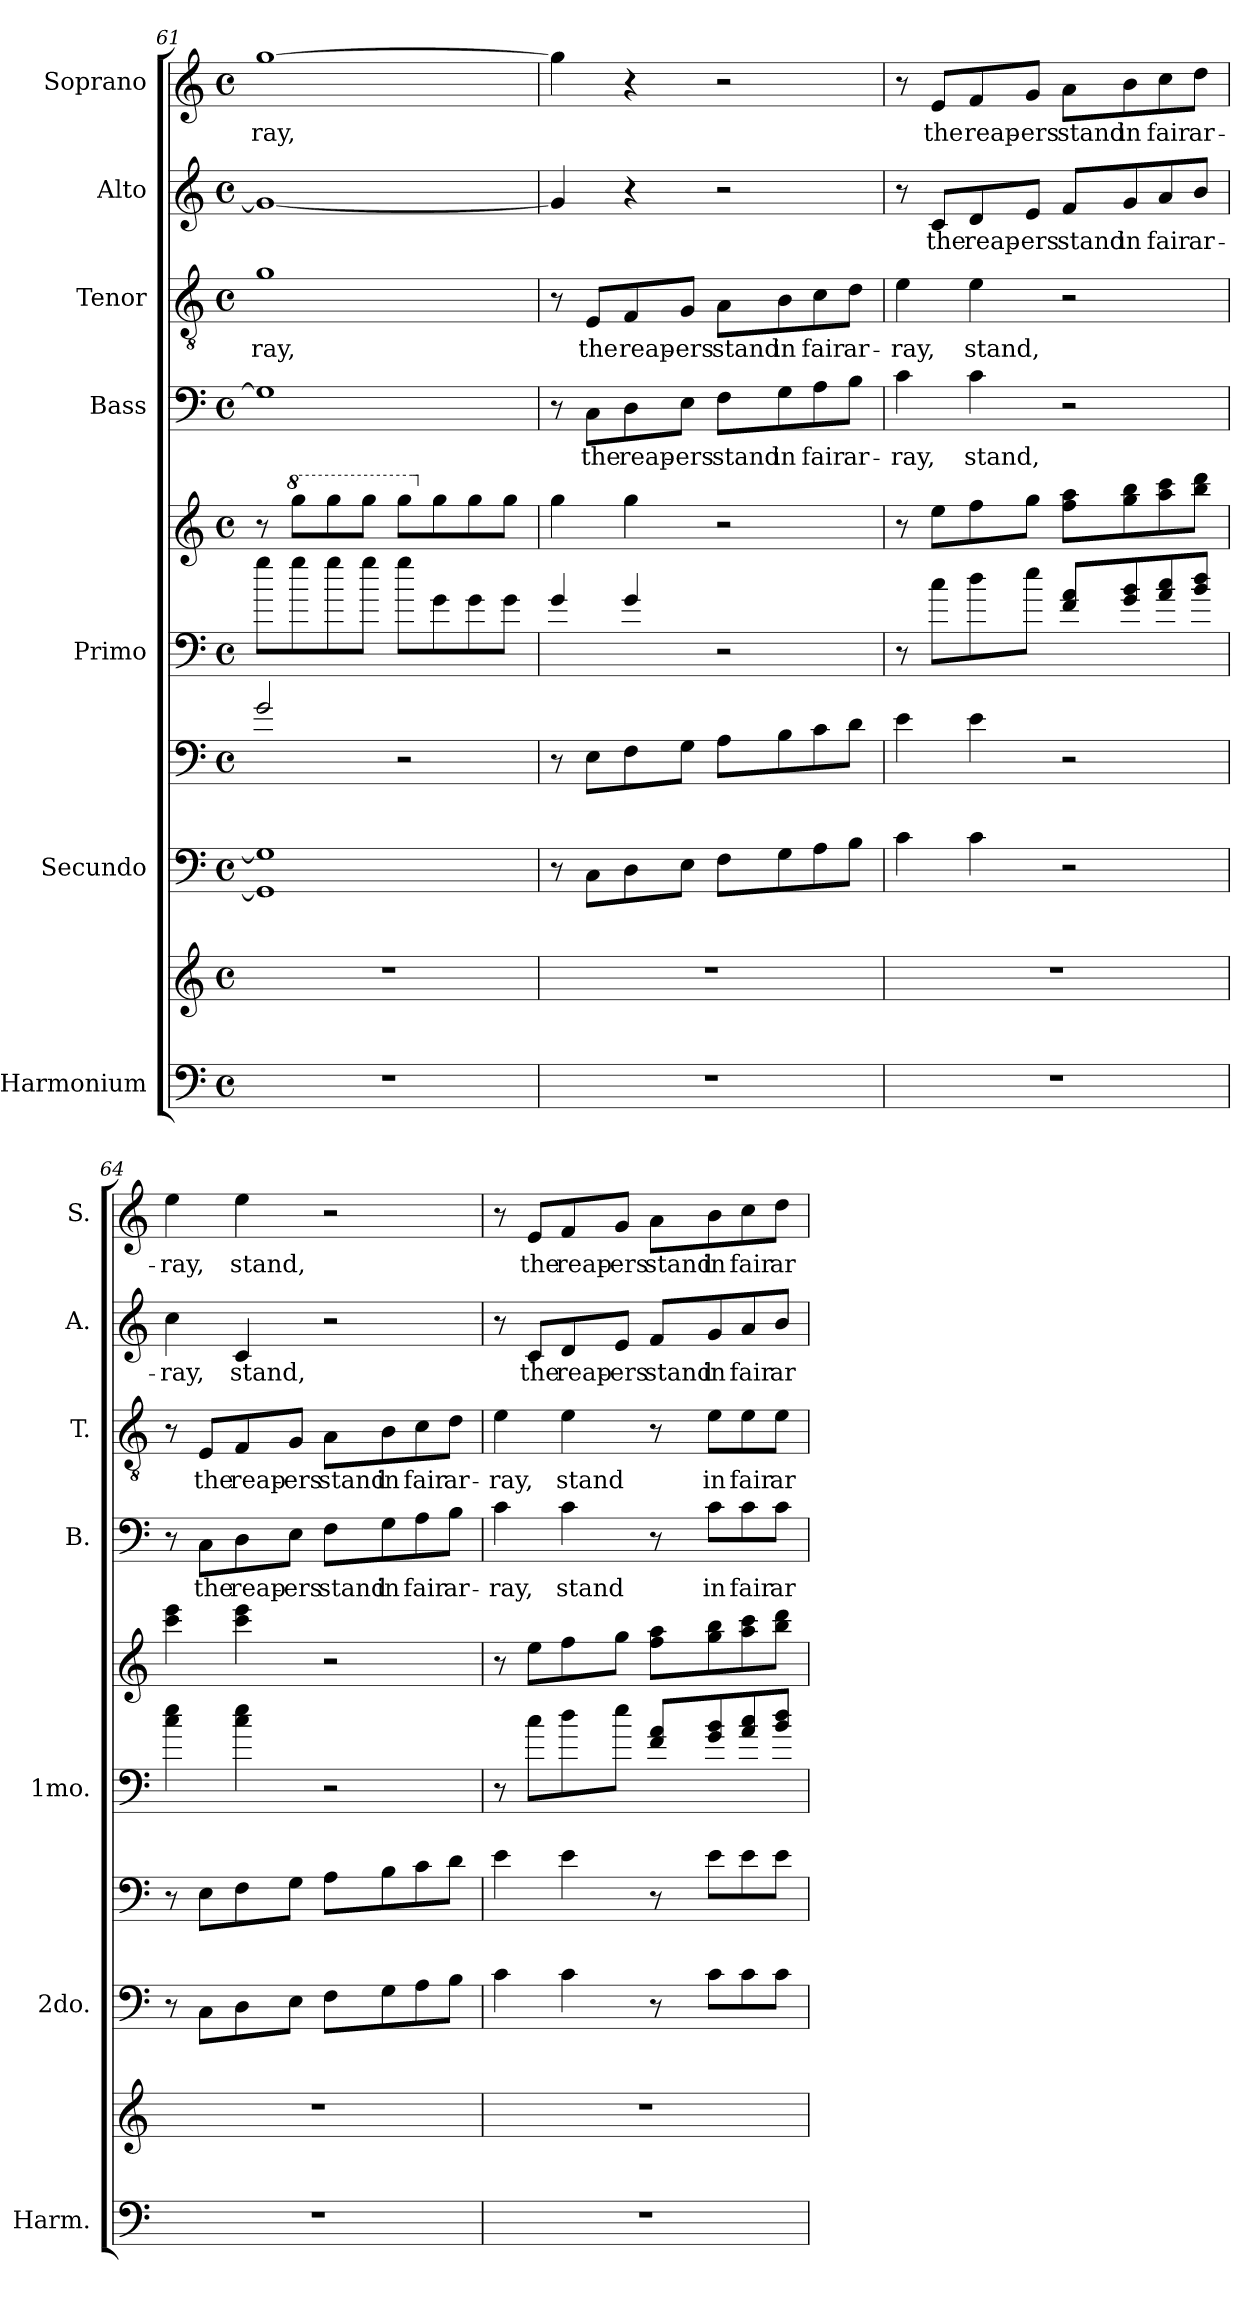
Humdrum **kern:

**kern	**kern	**kern	**kern	**kern	**kern	**kern	**text	**kern	**text	**kern	**text	**kern	**text
*part7	*part7	*part6	*part6	*part5	*part5	*part4	*part4	*part3	*part3	*part2	*part2	*part1	*part1
*staff10	*staff9	*staff8	*staff7	*staff6	*staff5	*staff4	*staff4	*staff3	*staff3	*staff2	*staff2	*staff1	*staff1
*I"Harmonium	*	*I"Secundo	*	*I"Primo	*	*I"Bass	*	*I"Tenor	*	*I"Alto	*	*I"Soprano	*
*I'Harm.	*	*I'2do.	*	*I'1mo.	*	*I'B.	*	*I'T.	*	*I'A.	*	*I'S.	*
*clefF4	*clefG2	*clefF4	*clefF4	*clefF4	*clefG2	*clefF4	*	*clefGv2	*	*clefG2	*	*clefG2	*
*k[]	*k[]	*k[]	*k[]	*k[]	*k[]	*k[]	*	*k[]	*	*k[]	*	*k[]	*
*C:	*C:	*C:	*C:	*C:	*C:	*C:	*	*C:	*	*C:	*	*C:	*
*M4/4	*M4/4	*M4/4	*M4/4	*M4/4	*M4/4	*M4/4	*	*M4/4	*	*M4/4	*	*M4/4	*
*met(c)	*met(c)	*met(c)	*met(c)	*met(c)	*met(c)	*met(c)	*	*met(c)	*	*met(c)	*	*met(c)	*
=61	=61	=61	=61	=61	=61	=61	=61	=61	=61	=61	=61	=61	=61
!	!	!	!	!	!	!	!	!	!LO:LY:b	!	!	!	!LO:LY:b
1r	1r	1GG] 1G]	2g/	8gg\L	8r	1G]	.	1g	-ray,	1g_	.	[1gg	-ray,
*	*	*	*	*	*8va	*	*	*	*	*	*	*	*
.	.	.	.	8gg\	8ggg\L	.	.	.	.	.	.	.	.
.	.	.	.	8gg\	8ggg\	.	.	.	.	.	.	.	.
.	.	.	.	8gg\J	8ggg\J	.	.	.	.	.	.	.	.
.	.	.	2r	8gg\L	8ggg\L	.	.	.	.	.	.	.	.
*	*	*	*	*	*X8va	*	*	*	*	*	*	*	*
.	.	.	.	8g\	8gg\	.	.	.	.	.	.	.	.
.	.	.	.	8g\	8gg\	.	.	.	.	.	.	.	.
.	.	.	.	8g\J	8gg\J	.	.	.	.	.	.	.	.
=62	=62	=62	=62	=62	=62	=62	=62	=62	=62	=62	=62	=62	=62
1r	1r	8r	8r	4g/	4gg\	8r	.	8r	.	4g/]	.	4gg\]	.
!	!	!	!	!	!	!	!LO:LY:b	!	!LO:LY:b	!	!	!	!
.	.	8C\L	8E\L	.	.	8C\L	the	8E/L	the	.	.	.	.
!	!	!	!	!	!	!	!LO:LY:b	!	!LO:LY:b	!	!	!	!
.	.	8D\	8F\	4g/	4gg\	8D\	reap-	8F/	reap-	4r	.	4r	.
!	!	!	!	!	!	!	!LO:LY:b	!	!LO:LY:b	!	!	!	!
.	.	8E\J	8G\J	.	.	8E\J	-ers	8G/J	-ers	.	.	.	.
!	!	!	!	!	!	!	!LO:LY:b	!	!LO:LY:b	!	!	!	!
.	.	8F\L	8A\L	2r	2r	8F\L	stand	8A\L	stand	2r	.	2r	.
!	!	!	!	!	!	!	!LO:LY:b	!	!LO:LY:b	!	!	!	!
.	.	8G\	8B\	.	.	8G\	in	8B\	in	.	.	.	.
!	!	!	!	!	!	!	!LO:LY:b	!	!LO:LY:b	!	!	!	!
.	.	8A\	8c\	.	.	8A\	fair	8c\	fair	.	.	.	.
!	!	!	!	!	!	!	!LO:LY:b	!	!LO:LY:b	!	!	!	!
.	.	8B\J	8d\J	.	.	8B\J	ar-	8d\J	ar-	.	.	.	.
=63	=63	=63	=63	=63	=63	=63	=63	=63	=63	=63	=63	=63	=63
!	!	!	!	!	!	!	!LO:LY:b	!	!LO:LY:b	!	!	!	!
1r	1r	4c\	4e\	8r	8r	4c\	-ray,	4e\	-ray,	8r	.	8r	.
!	!	!	!	!	!	!	!	!	!	!	!LO:LY:b	!	!LO:LY:b
.	.	.	.	8cc\L	8ee\L	.	.	.	.	8c/L	the	8e/L	the
!	!	!	!	!	!	!	!LO:LY:b	!	!LO:LY:b	!	!LO:LY:b	!	!LO:LY:b
.	.	4c\	4e\	8dd\	8ff\	4c\	stand,	4e\	stand,	8d/	reap-	8f/	reap-
!	!	!	!	!	!	!	!	!	!	!	!LO:LY:b	!	!LO:LY:b
.	.	.	.	8ee\J	8gg\J	.	.	.	.	8e/J	-ers	8g/J	-ers
!	!	!	!	!	!	!	!	!	!	!	!LO:LY:b	!	!LO:LY:b
.	.	2r	2r	8f/ 8a/L	8ff\ 8aa\L	2r	.	2r	.	8f/L	stand	8a\L	stand
!	!	!	!	!	!	!	!	!	!	!	!LO:LY:b	!	!LO:LY:b
.	.	.	.	8g/ 8b/	8gg\ 8bb\	.	.	.	.	8g/	in	8b\	in
!	!	!	!	!	!	!	!	!	!	!	!LO:LY:b	!	!LO:LY:b
.	.	.	.	8a/ 8cc/	8aa\ 8ccc\	.	.	.	.	8a/	fair	8cc\	fair
!	!	!	!	!	!	!	!	!	!	!	!LO:LY:b	!	!LO:LY:b
.	.	.	.	8b/ 8dd/J	8bb\ 8ddd\J	.	.	.	.	8b/J	ar-	8dd\J	ar-
=64	=64	=64	=64	=64	=64	=64	=64	=64	=64	=64	=64	=64	=64
!	!	!	!	!	!	!	!	!	!	!	!LO:LY:b	!	!LO:LY:b
1r	1r	8r	8r	4cc\ 4ee\	4ccc\ 4eee\	8r	.	8r	.	4cc\	-ray,	4ee\	-ray,
!	!	!	!	!	!	!	!LO:LY:b	!	!LO:LY:b	!	!	!	!
.	.	8C\L	8E\L	.	.	8C\L	the	8E/L	the	.	.	.	.
!	!	!	!	!	!	!	!LO:LY:b	!	!LO:LY:b	!	!LO:LY:b	!	!LO:LY:b
.	.	8D\	8F\	4cc\ 4ee\	4ccc\ 4eee\	8D\	reap-	8F/	reap-	4c/	stand,	4ee\	stand,
!	!	!	!	!	!	!	!LO:LY:b	!	!LO:LY:b	!	!	!	!
.	.	8E\J	8G\J	.	.	8E\J	-ers	8G/J	-ers	.	.	.	.
!	!	!	!	!	!	!	!LO:LY:b	!	!LO:LY:b	!	!	!	!
.	.	8F\L	8A\L	2r	2r	8F\L	stand	8A\L	stand	2r	.	2r	.
!	!	!	!	!	!	!	!LO:LY:b	!	!LO:LY:b	!	!	!	!
.	.	8G\	8B\	.	.	8G\	in	8B\	in	.	.	.	.
!	!	!	!	!	!	!	!LO:LY:b	!	!LO:LY:b	!	!	!	!
.	.	8A\	8c\	.	.	8A\	fair	8c\	fair	.	.	.	.
!	!	!	!	!	!	!	!LO:LY:b	!	!LO:LY:b	!	!	!	!
.	.	8B\J	8d\J	.	.	8B\J	ar-	8d\J	ar-	.	.	.	.
!!LO:PB:g=z
=65	=65	=65	=65	=65	=65	=65	=65	=65	=65	=65	=65	=65	=65
!	!	!	!	!	!	!	!LO:LY:b	!	!LO:LY:b	!	!	!	!
1r	1r	4c\	4e\	8r	8r	4c\	-ray,	4e\	-ray,	8r	.	8r	.
!	!	!	!	!	!	!	!	!	!	!	!LO:LY:b	!	!LO:LY:b
.	.	.	.	8cc\L	8ee\L	.	.	.	.	8c/L	the	8e/L	the
!	!	!	!	!	!	!	!LO:LY:b	!	!LO:LY:b	!	!LO:LY:b	!	!LO:LY:b
.	.	4c\	4e\	8dd\	8ff\	4c\	stand	4e\	stand	8d/	reap-	8f/	reap-
!	!	!	!	!	!	!	!	!	!	!	!LO:LY:b	!	!LO:LY:b
.	.	.	.	8ee\J	8gg\J	.	.	.	.	8e/J	-ers	8g/J	-ers
!	!	!	!	!	!	!	!	!	!	!	!LO:LY:b	!	!LO:LY:b
.	.	8r	8r	8f/ 8a/L	8ff\ 8aa\L	8r	.	8r	.	8f/L	stand	8a\L	stand
!	!	!	!	!	!	!	!LO:LY:b	!	!LO:LY:b	!	!LO:LY:b	!	!LO:LY:b
.	.	8c\L	8e\L	8g/ 8b/	8gg\ 8bb\	8c\L	in	8e\L	in	8g/	in	8b\	in
!	!	!	!	!	!	!	!LO:LY:b	!	!LO:LY:b	!	!LO:LY:b	!	!LO:LY:b
.	.	8c\	8e\	8a/ 8cc/	8aa\ 8ccc\	8c\	fair	8e\	fair	8a/	fair	8cc\	fair
!	!	!	!	!	!	!	!LO:LY:b	!	!LO:LY:b	!	!LO:LY:b	!	!LO:LY:b
.	.	8c\J	8e\J	8b/ 8dd/J	8bb\ 8ddd\J	8c\J	ar-	8e\J	ar-	8b/J	ar-	8dd\J	ar-
=	=	=	=	=	=	=	=	=	=	=	=	=	=
*-	*-	*-	*-	*-	*-	*-	*-	*-	*-	*-	*-	*-	*-
